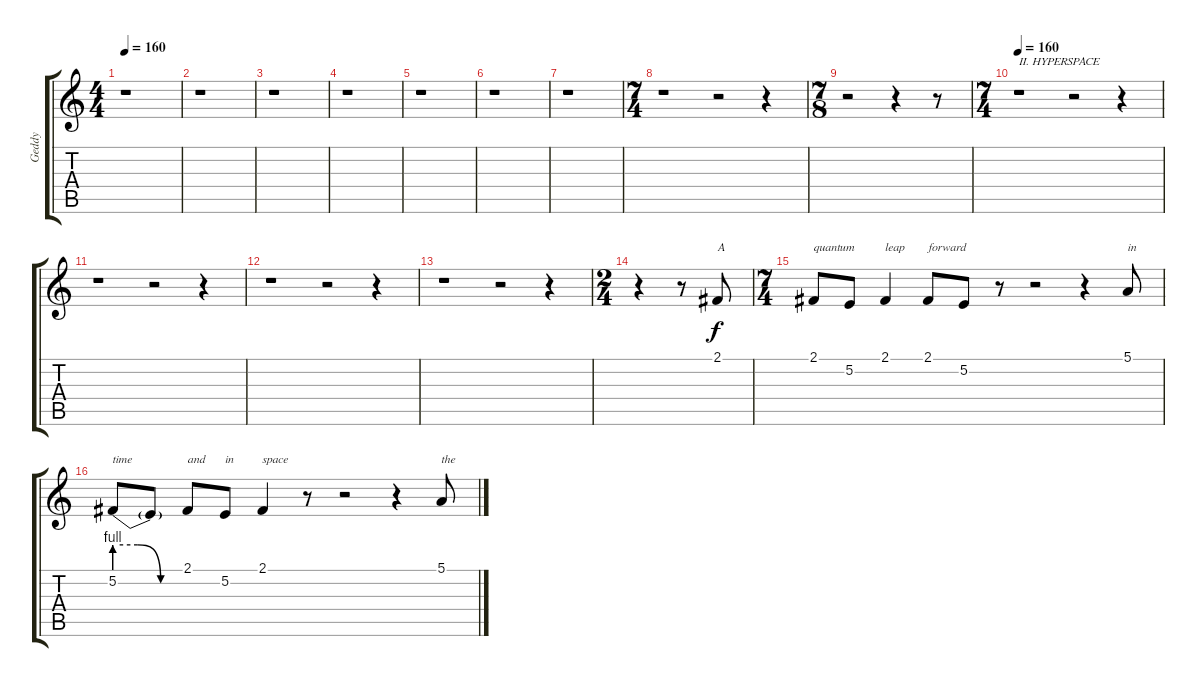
\track ("Geddy" "Geddy") {instrument lead6voice}
\staff {score tabs}
\tuning (E4 B3 G3 D3 A2 E2) {hide}
\ts (4 4)
\tempo 160
\clef g2
\ks c
r.1{dy f} |
r.1 |
r.1 |
r.1 |
r.1 |
r.1 |
r.1 |
\ts (7 4)
r.1 r.2 r.4 |
\ts (7 8)
r.2 r.4 r.8 |
\ts (7 4)
\tempo 160
r.1{txt "II. HYPERSPACE"} r.2 r.4 |
r.1 r.2 r.4 |
r.1 r.2 r.4 |
r.1 r.2 r.4 |
\ts (2 4)
r.4 r.8 2.1.8{txt "A"} |
\ts (7 4)
2.1.8{txt "quantum"} 5.2.8 2.1.4{txt "leap"} 2.1.8{txt "forward"} 5.2.8 r.8 r.2 r.4 5.1.8{txt "in"} |
5.2{be (custom 0 4 20 4 40 0 60 0)}.8{txt "time"} 5.2{t}.8 2.1.8{txt "and"} 5.2.8{txt "in"} 2.1.4{txt "space"} r.8 r.2 r.4 5.1.8{txt "the"}
